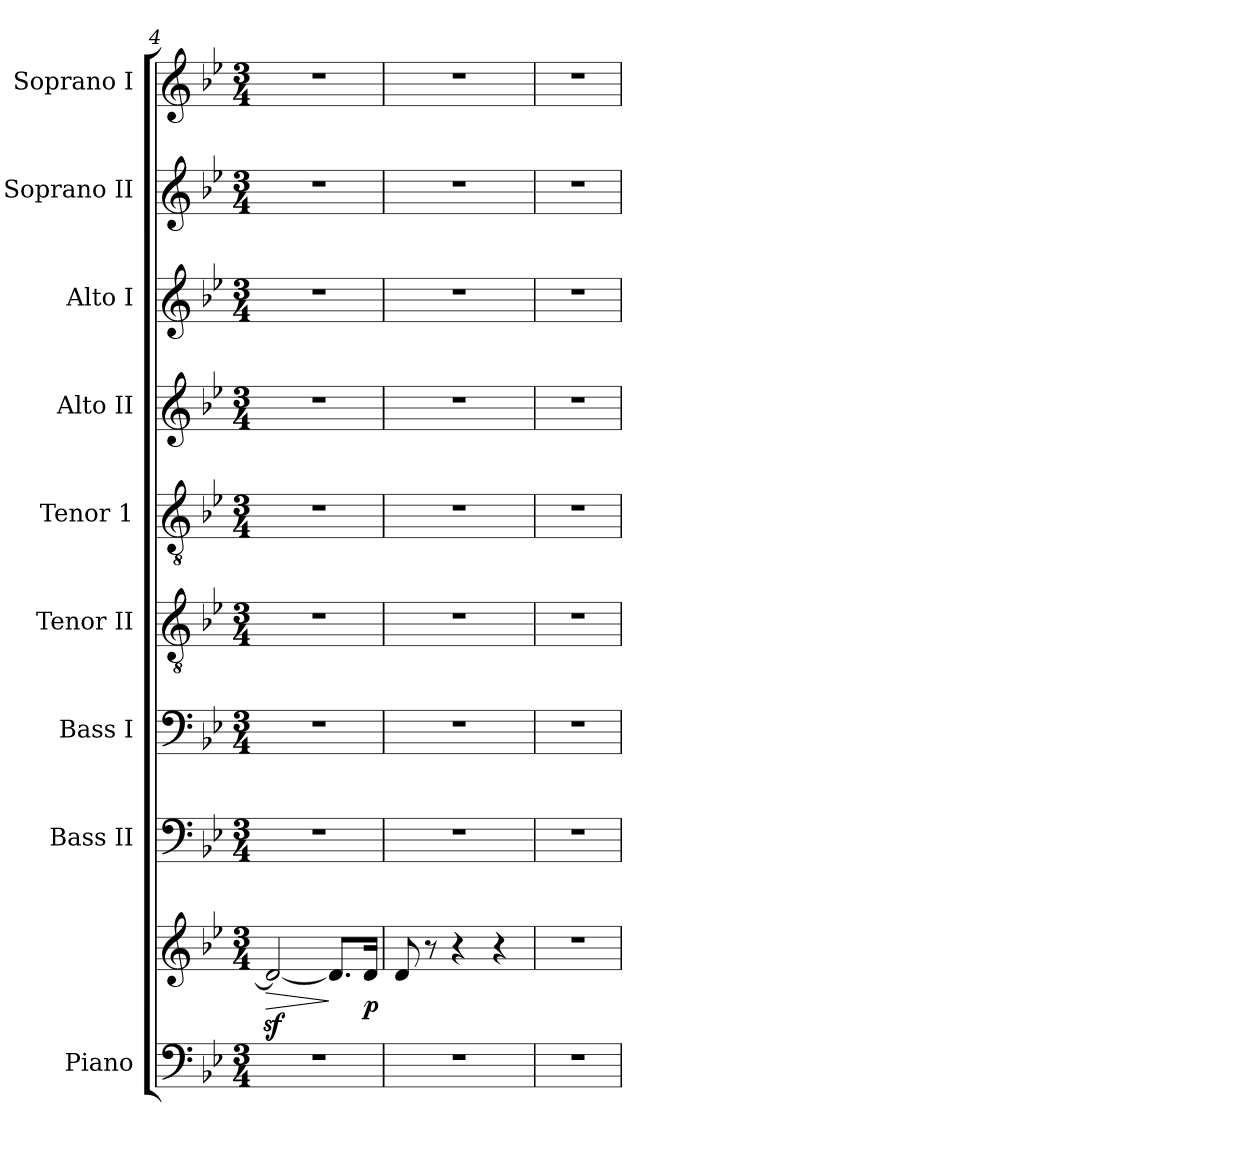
**kern	**kern	**dynam	**kern	**kern	**kern	**kern	**kern	**kern	**kern	**kern
*part9	*part9	*part9	*part8	*part7	*part6	*part5	*part4	*part3	*part2	*part1
*staff10	*staff9	*staff9/10	*staff8	*staff7	*staff6	*staff5	*staff4	*staff3	*staff2	*staff1
*I"Piano	*	*	*I"Bass II	*I"Bass I	*I"Tenor II	*I"Tenor 1	*I"Alto II	*I"Alto I	*I"Soprano II	*I"Soprano I
*I'Pno.	*	*	*I'B	*I'B	*I'T.	*I'T.	*I'A	*I'A	*I'S	*I'S
*clefF4	*clefG2	*	*clefF4	*clefF4	*clefGv2	*clefGv2	*clefG2	*clefG2	*clefG2	*clefG2
*	*	*	*	*	*ITrd7c12	*ITrd7c12	*	*	*	*
*k[b-e-]	*k[b-e-]	*	*k[b-e-]	*k[b-e-]	*k[b-e-]	*k[b-e-]	*k[b-e-]	*k[b-e-]	*k[b-e-]	*k[b-e-]
*g:	*g:	*	*g:	*g:	*g:	*g:	*g:	*g:	*g:	*g:
*M3/4	*M3/4	*	*M3/4	*M3/4	*M3/4	*M3/4	*M3/4	*M3/4	*M3/4	*M3/4
=4	=4	=4	=4	=4	=4	=4	=4	=4	=4	=4
!LO:N:vis=1	!	!LO:HP:b	!LO:N:vis=1	!LO:N:vis=1	!LO:N:vis=1	!LO:N:vis=1	!LO:N:vis=1	!LO:N:vis=1	!LO:N:vis=1	!LO:N:vis=1
2.r	2dzi/_	>	2.r	2.r	2.r	2.r	2.r	2.r	2.r	2.r
.	8.di/L]	]	.	.	.	.	.	.	.	.
.	16di/Jk	p	.	.	.	.	.	.	.	.
=5	=5	=5	=5	=5	=5	=5	=5	=5	=5	=5
!LO:N:vis=1	!	!	!LO:N:vis=1	!LO:N:vis=1	!LO:N:vis=1	!LO:N:vis=1	!LO:N:vis=1	!LO:N:vis=1	!LO:N:vis=1	!LO:N:vis=1
2.r	8di/	.	2.r	2.r	2.r	2.r	2.r	2.r	2.r	2.r
.	8r	.	.	.	.	.	.	.	.	.
.	4r	.	.	.	.	.	.	.	.	.
.	4r	.	.	.	.	.	.	.	.	.
=6	=6	=6	=6	=6	=6	=6	=6	=6	=6	=6
!LO:N:vis=1	!LO:N:vis=1	!	!LO:N:vis=1	!LO:N:vis=1	!LO:N:vis=1	!LO:N:vis=1	!LO:N:vis=1	!LO:N:vis=1	!LO:N:vis=1	!LO:N:vis=1
2.r	2.r	.	2.r	2.r	2.r	2.r	2.r	2.r	2.r	2.r
=	=	=	=	=	=	=	=	=	=	=
*-	*-	*-	*-	*-	*-	*-	*-	*-	*-	*-
